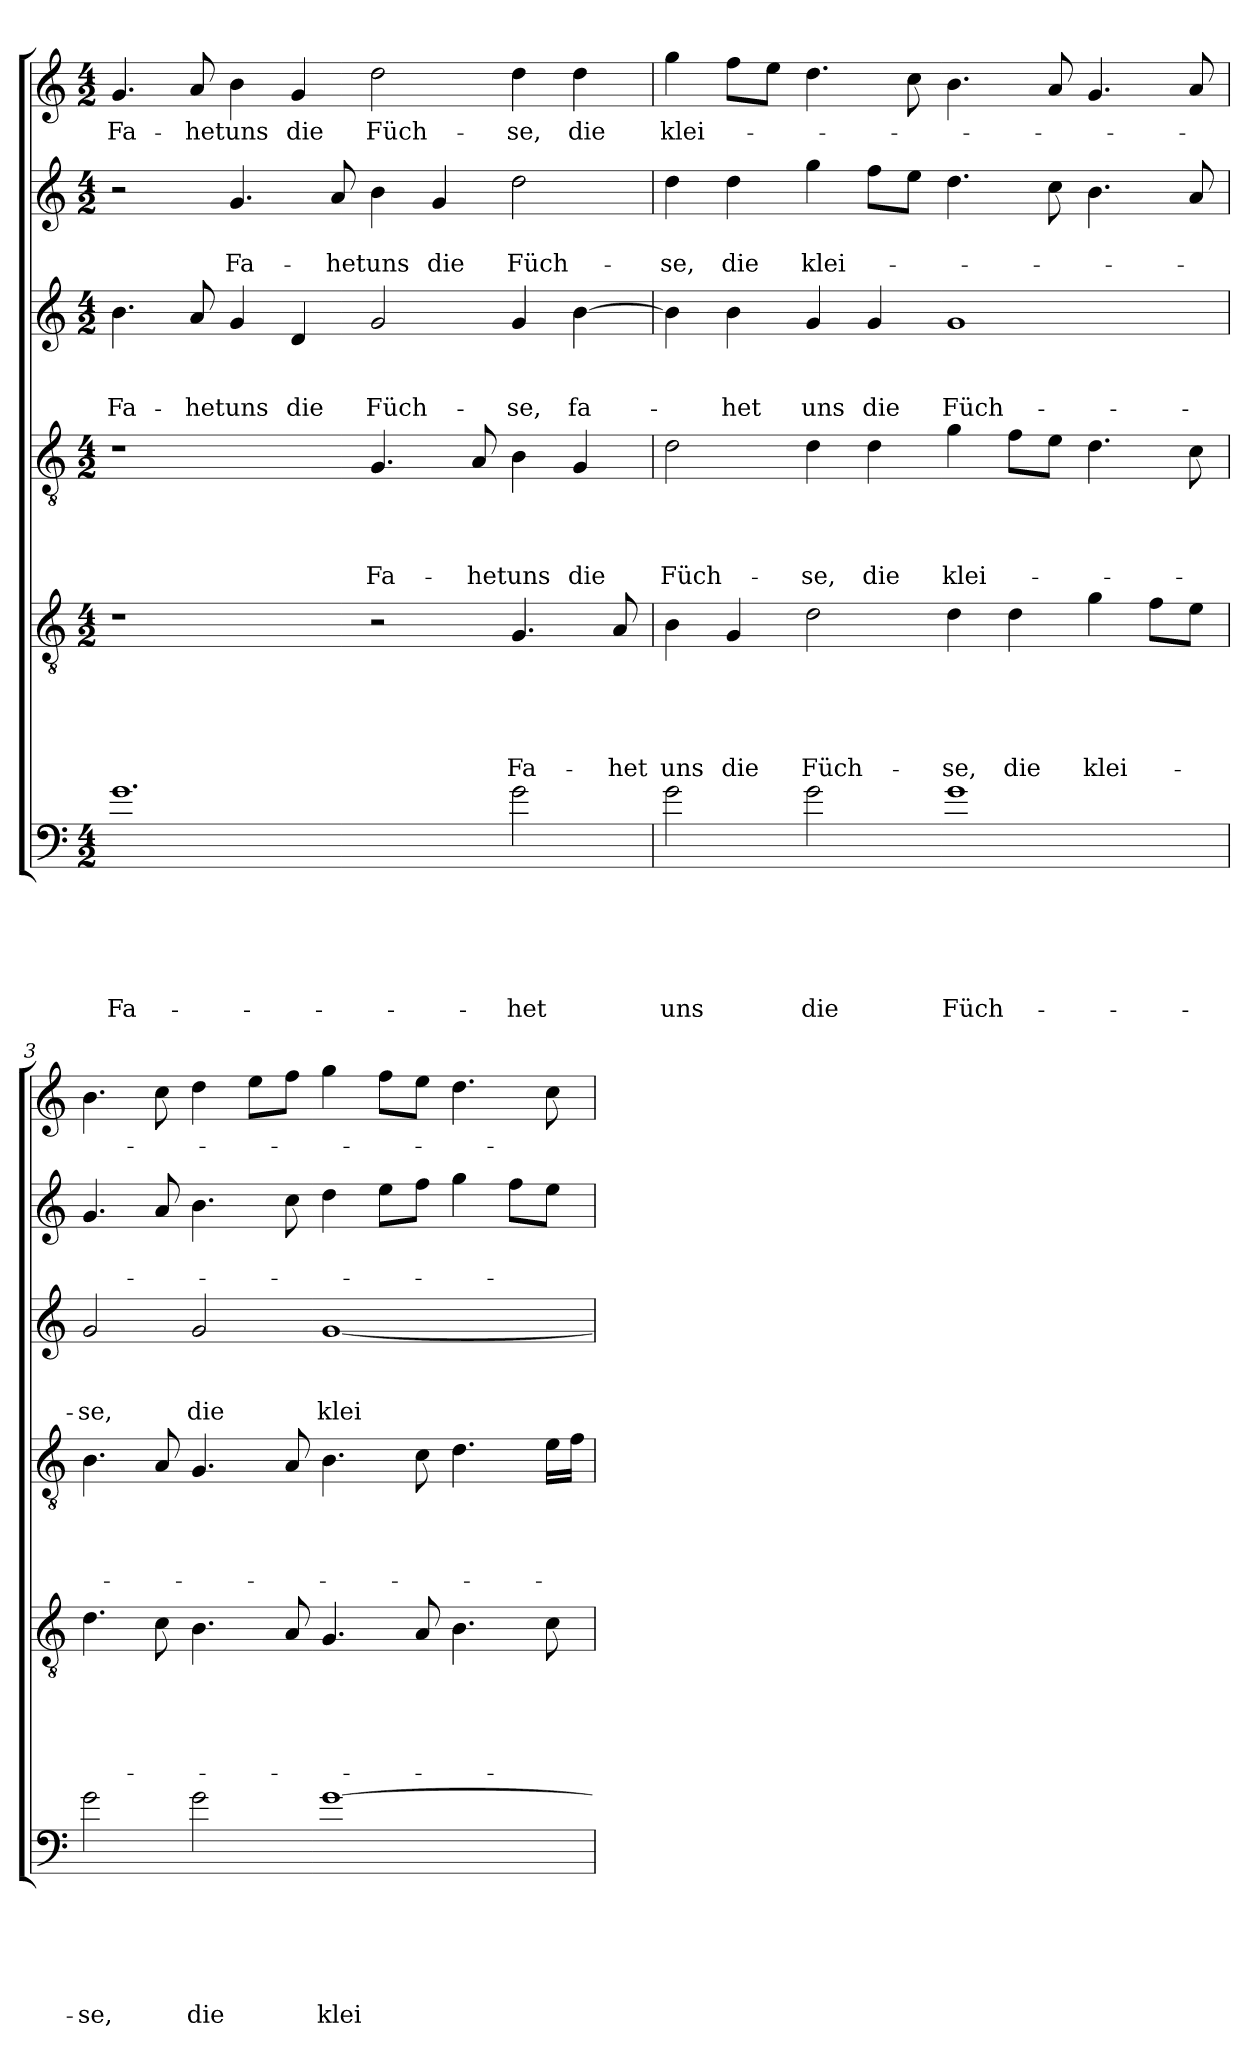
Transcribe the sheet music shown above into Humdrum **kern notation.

**kern	**text	**text	**text	**text	**text	**text	**kern	**text	**text	**text	**text	**text	**kern	**text	**text	**text	**text	**kern	**text	**text	**text	**kern	**text	**text	**kern	**text
*part6	*part6	*part6	*part6	*part6	*part6	*part6	*part5	*part5	*part5	*part5	*part5	*part5	*part4	*part4	*part4	*part4	*part4	*part3	*part3	*part3	*part3	*part2	*part2	*part2	*part1	*part1
*staff6	*staff6	*staff6	*staff6	*staff6	*staff6	*staff6	*staff5	*staff5	*staff5	*staff5	*staff5	*staff5	*staff4	*staff4	*staff4	*staff4	*staff4	*staff3	*staff3	*staff3	*staff3	*staff2	*staff2	*staff2	*staff1	*staff1
*clefF4	*	*	*	*	*	*	*clefGv2	*	*	*	*	*	*clefGv2	*	*	*	*	*clefG2	*	*	*	*clefG2	*	*	*clefG2	*
*ITrd8c14	*	*	*	*	*	*	*	*	*	*	*	*	*	*	*	*	*	*	*	*	*	*	*	*	*	*
*k[]	*	*	*	*	*	*	*k[]	*	*	*	*	*	*k[]	*	*	*	*	*k[]	*	*	*	*k[]	*	*	*k[]	*
*C:	*	*	*	*	*	*	*C:	*	*	*	*	*	*C:	*	*	*	*	*C:	*	*	*	*C:	*	*	*C:	*
*M4/2	*	*	*	*	*	*	*M4/2	*	*	*	*	*	*M4/2	*	*	*	*	*M4/2	*	*	*	*M4/2	*	*	*M4/2	*
=1	=1	=1	=1	=1	=1	=1	=1	=1	=1	=1	=1	=1	=1	=1	=1	=1	=1	=1	=1	=1	=1	=1	=1	=1	=1	=1
!	!	!	!	!	!	!LO:LY:b	!	!	!	!	!	!	!	!	!	!	!	!	!	!	!LO:LY:b	!	!	!	!	!LO:LY:b
1.G	.	.	.	.	.	Fa-	1r	.	.	.	.	.	1r	.	.	.	.	4.b\	.	.	Fa-	2r	.	.	4.g/	Fa-
!	!	!	!	!	!	!	!	!	!	!	!	!	!	!	!	!	!	!	!	!	!LO:LY:b	!	!	!	!	!LO:LY:b
.	.	.	.	.	.	.	.	.	.	.	.	.	.	.	.	.	.	8a/	.	.	-het	.	.	.	8a/	-het
!	!	!	!	!	!	!	!	!	!	!	!	!	!	!	!	!	!	!	!	!	!LO:LY:b	!	!	!LO:LY:b	!	!LO:LY:b
.	.	.	.	.	.	.	.	.	.	.	.	.	.	.	.	.	.	4g/	.	.	uns	4.g/	.	Fa-	4b\	uns
!	!	!	!	!	!	!	!	!	!	!	!	!	!	!	!	!	!	!	!	!	!LO:LY:b	!	!	!	!	!LO:LY:b
.	.	.	.	.	.	.	.	.	.	.	.	.	.	.	.	.	.	4d/	.	.	die	.	.	.	4g/	die
!	!	!	!	!	!	!	!	!	!	!	!	!	!	!	!	!	!	!	!	!	!	!	!	!LO:LY:b	!	!
.	.	.	.	.	.	.	.	.	.	.	.	.	.	.	.	.	.	.	.	.	.	8a/	.	-het	.	.
!	!	!	!	!	!	!	!	!	!	!	!	!	!	!	!	!	!LO:LY:b	!	!	!	!LO:LY:b	!	!	!LO:LY:b	!	!LO:LY:b
.	.	.	.	.	.	.	2r	.	.	.	.	.	4.G/	.	.	.	Fa-	2g/	.	.	Füch-	4b\	.	uns	2dd\	Füch-
!	!	!	!	!	!	!	!	!	!	!	!	!	!	!	!	!	!	!	!	!	!	!	!	!LO:LY:b	!	!
.	.	.	.	.	.	.	.	.	.	.	.	.	.	.	.	.	.	.	.	.	.	4g/	.	die	.	.
!	!	!	!	!	!	!	!	!	!	!	!	!	!	!	!	!	!LO:LY:b	!	!	!	!	!	!	!	!	!
.	.	.	.	.	.	.	.	.	.	.	.	.	8A/	.	.	.	-het	.	.	.	.	.	.	.	.	.
!	!	!	!	!	!	!LO:LY:b	!	!	!	!	!	!LO:LY:b	!	!	!	!	!LO:LY:b	!	!	!	!LO:LY:b	!	!	!LO:LY:b	!	!LO:LY:b
2G\	.	.	.	.	.	-het	4.G/	.	.	.	.	Fa-	4B\	.	.	.	uns	4g/	.	.	-se,	2dd\	.	Füch-	4dd\	-se,
!	!	!	!	!	!	!	!	!	!	!	!	!	!	!	!	!	!LO:LY:b	!	!	!	!LO:LY:b	!	!	!	!	!LO:LY:b
.	.	.	.	.	.	.	.	.	.	.	.	.	4G/	.	.	.	die	[4b\	.	.	fa-	.	.	.	4dd\	die
!	!	!	!	!	!	!	!	!	!	!	!	!LO:LY:b	!	!	!	!	!	!	!	!	!	!	!	!	!	!
.	.	.	.	.	.	.	8A/	.	.	.	.	-het	.	.	.	.	.	.	.	.	.	.	.	.	.	.
=2	=2	=2	=2	=2	=2	=2	=2	=2	=2	=2	=2	=2	=2	=2	=2	=2	=2	=2	=2	=2	=2	=2	=2	=2	=2	=2
!	!	!	!	!	!	!LO:LY:b	!	!	!	!	!	!LO:LY:b	!	!	!	!	!LO:LY:b	!	!	!	!	!	!	!LO:LY:b	!	!LO:LY:b
2G\	.	.	.	.	.	uns	4B\	.	.	.	.	uns	2d\	.	.	.	Füch-	4b\]	.	.	.	4dd\	.	-se,	4gg\	klei-
!	!	!	!	!	!	!	!	!	!	!	!	!LO:LY:b	!	!	!	!	!	!	!	!	!LO:LY:b	!	!	!LO:LY:b	!	!
.	.	.	.	.	.	.	4G/	.	.	.	.	die	.	.	.	.	.	4b\	.	.	-het	4dd\	.	die	8ff\L	.
.	.	.	.	.	.	.	.	.	.	.	.	.	.	.	.	.	.	.	.	.	.	.	.	.	8ee\J	.
!	!	!	!	!	!	!LO:LY:b	!	!	!	!	!	!LO:LY:b	!	!	!	!	!LO:LY:b	!	!	!	!LO:LY:b	!	!	!LO:LY:b	!	!
2G\	.	.	.	.	.	die	2d\	.	.	.	.	Füch-	4d\	.	.	.	-se,	4g/	.	.	uns	4gg\	.	klei-	4.dd\	.
!	!	!	!	!	!	!	!	!	!	!	!	!	!	!	!	!	!LO:LY:b	!	!	!	!LO:LY:b	!	!	!	!	!
.	.	.	.	.	.	.	.	.	.	.	.	.	4d\	.	.	.	die	4g/	.	.	die	8ff\L	.	.	.	.
.	.	.	.	.	.	.	.	.	.	.	.	.	.	.	.	.	.	.	.	.	.	8ee\J	.	.	8cc\	.
!	!	!	!	!	!	!LO:LY:b	!	!	!	!	!	!LO:LY:b	!	!	!	!	!LO:LY:b	!	!	!	!LO:LY:b	!	!	!	!	!
1G	.	.	.	.	.	Füch-	4d\	.	.	.	.	-se,	4g\	.	.	.	klei-	1g	.	.	Füch-	4.dd\	.	.	4.b\	.
!	!	!	!	!	!	!	!	!	!	!	!	!LO:LY:b	!	!	!	!	!	!	!	!	!	!	!	!	!	!
.	.	.	.	.	.	.	4d\	.	.	.	.	die	8f\L	.	.	.	.	.	.	.	.	.	.	.	.	.
.	.	.	.	.	.	.	.	.	.	.	.	.	8e\J	.	.	.	.	.	.	.	.	8cc\	.	.	8a/	.
!	!	!	!	!	!	!	!	!	!	!	!	!LO:LY:b	!	!	!	!	!	!	!	!	!	!	!	!	!	!
.	.	.	.	.	.	.	4g\	.	.	.	.	klei-	4.d\	.	.	.	.	.	.	.	.	4.b\	.	.	4.g/	.
.	.	.	.	.	.	.	8f\L	.	.	.	.	.	.	.	.	.	.	.	.	.	.	.	.	.	.	.
.	.	.	.	.	.	.	8e\J	.	.	.	.	.	8c\	.	.	.	.	.	.	.	.	8a/	.	.	8a/	.
=3	=3	=3	=3	=3	=3	=3	=3	=3	=3	=3	=3	=3	=3	=3	=3	=3	=3	=3	=3	=3	=3	=3	=3	=3	=3	=3
!	!	!	!	!	!	!LO:LY:b	!	!	!	!	!	!	!	!	!	!	!	!	!	!	!LO:LY:b	!	!	!	!	!
2G\	.	.	.	.	.	-se,	4.d\	.	.	.	.	.	4.B\	.	.	.	.	2g/	.	.	-se,	4.g/	.	.	4.b\	.
.	.	.	.	.	.	.	8c\	.	.	.	.	.	8A/	.	.	.	.	.	.	.	.	8a/	.	.	8cc\	.
!	!	!	!	!	!	!LO:LY:b	!	!	!	!	!	!	!	!	!	!	!	!	!	!	!LO:LY:b	!	!	!	!	!
2G\	.	.	.	.	.	die	4.B\	.	.	.	.	.	4.G/	.	.	.	.	2g/	.	.	die	4.b\	.	.	4dd\	.
.	.	.	.	.	.	.	.	.	.	.	.	.	.	.	.	.	.	.	.	.	.	.	.	.	8ee\L	.
.	.	.	.	.	.	.	8A/	.	.	.	.	.	8A/	.	.	.	.	.	.	.	.	8cc\	.	.	8ff\J	.
!	!	!	!	!	!	!LO:LY:b	!	!	!	!	!	!	!	!	!	!	!	!	!	!	!LO:LY:b	!	!	!	!	!
[1G	.	.	.	.	.	klei-	4.G/	.	.	.	.	.	4.B\	.	.	.	.	[1g	.	.	klei-	4dd\	.	.	4gg\	.
.	.	.	.	.	.	.	.	.	.	.	.	.	.	.	.	.	.	.	.	.	.	8ee\L	.	.	8ff\L	.
.	.	.	.	.	.	.	8A/	.	.	.	.	.	8c\	.	.	.	.	.	.	.	.	8ff\J	.	.	8ee\J	.
.	.	.	.	.	.	.	4.B\	.	.	.	.	.	4.d\	.	.	.	.	.	.	.	.	4gg\	.	.	4.dd\	.
.	.	.	.	.	.	.	.	.	.	.	.	.	.	.	.	.	.	.	.	.	.	8ff\L	.	.	.	.
.	.	.	.	.	.	.	8c\	.	.	.	.	.	16e\LL	.	.	.	.	.	.	.	.	8ee\J	.	.	8cc\	.
.	.	.	.	.	.	.	.	.	.	.	.	.	16f\JJ	.	.	.	.	.	.	.	.	.	.	.	.	.
=	=	=	=	=	=	=	=	=	=	=	=	=	=	=	=	=	=	=	=	=	=	=	=	=	=	=
*-	*-	*-	*-	*-	*-	*-	*-	*-	*-	*-	*-	*-	*-	*-	*-	*-	*-	*-	*-	*-	*-	*-	*-	*-	*-	*-
